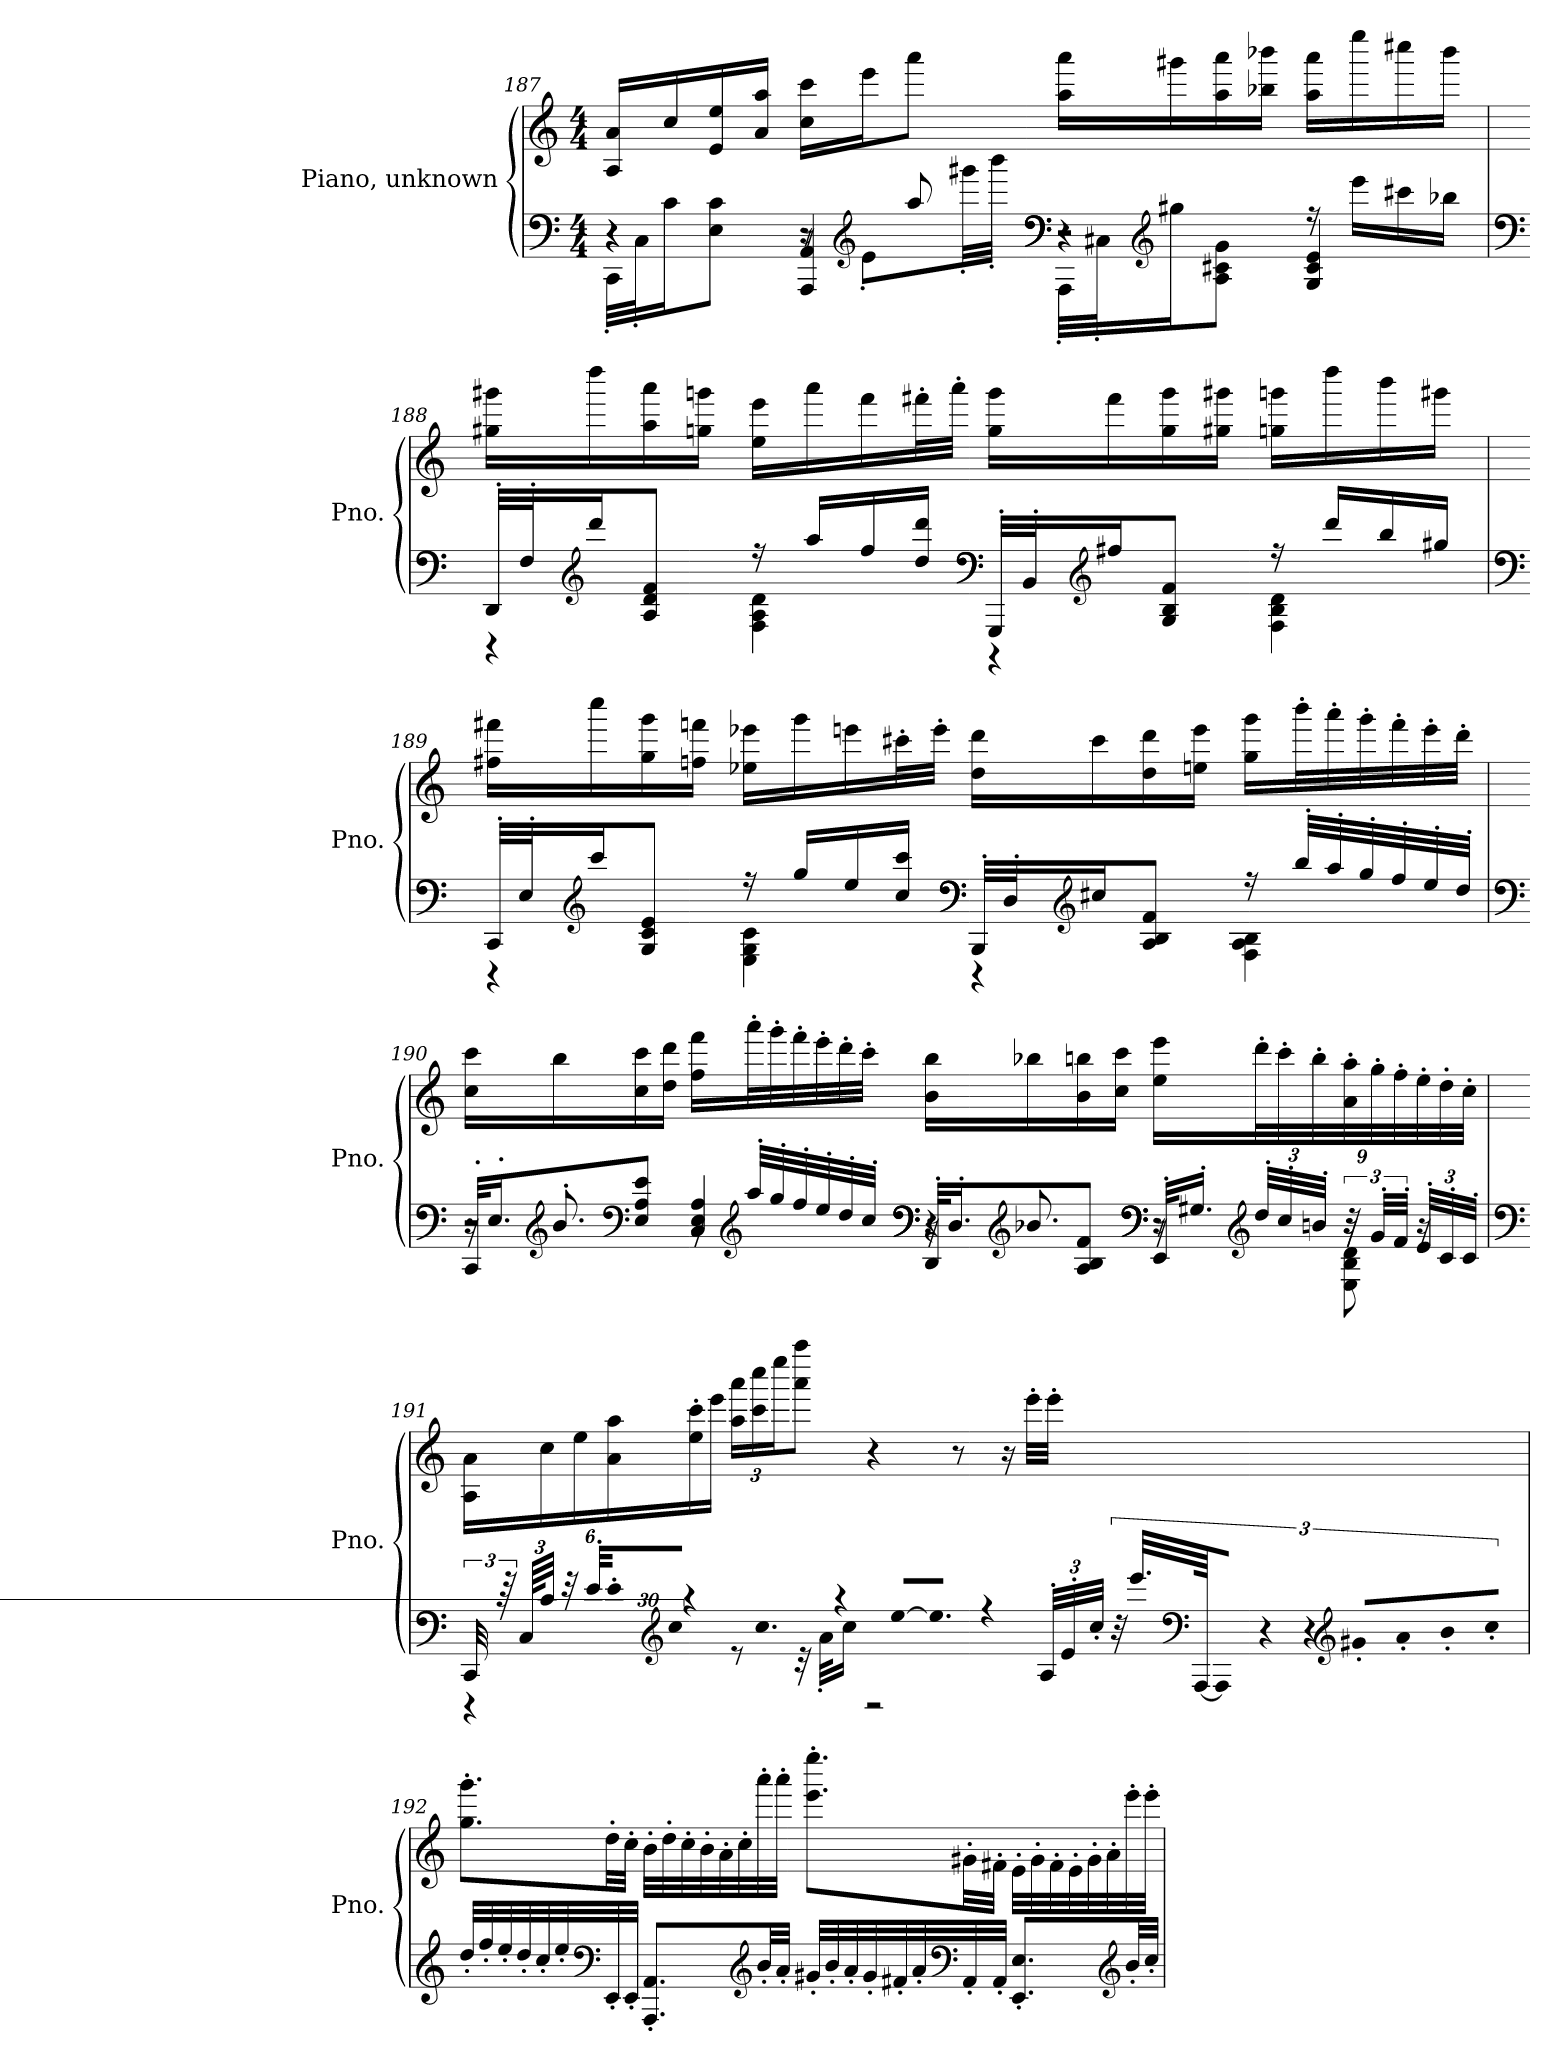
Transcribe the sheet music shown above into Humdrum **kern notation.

**kern	**kern
*part1	*part1
*staff2	*staff1
*I"Piano, unknown	*
*I'Pno.	*
!!LO:LB:g=z
*clefF4	*clefG2
*k[]	*k[]
*M4/4	*M4/4
=187	=187
*^	*
*	*^	*
4r	32CC'\LLL	4r	16A/ 16a/LL
.	32C'\J	.	.
.	16c\J	.	16cc/
.	8E\ 8c\J	.	16e/ 16ee/
.	.	.	16a/ 16aa/JJ
8r	16r	4AAA/ 4AA/	16cc\ 16ccc\LL
*clefG2	*	*	*
.	8e'\L	.	16eee\J
8aa/	.	.	8aaa\J
.	32ggg#X'\LL	.	.
.	32bbb'\JJJ	.	.
*clefF4	*	*	*
2r	32AAA'\LLL	4r	16aa\ 16aaa\LL
.	32C#X'\J	.	.
*clefG2	*	*	*
.	16gg#X\J	.	16ggg#X\
.	8A\ 8c#X\ 8g\J	.	16aa\ 16aaa\
.	.	.	16bb-X\ 16bbb-X\JJ
.	16r	4G/ 4c#/ 4e/	16aa\ 16aaa\LL
.	16eee\LL	.	16eeee\
.	16ccc#X\	.	16cccc#X\
.	16bb-X\JJ	.	16bbb-\JJ
*v	*v	*v	*
!!LO:LB:g=z
=188	=188
*clefF4	*
*^	*
32DD'/LLL	4r	16gg#X\ 16ggg#X\LL
32F'/J	.	.
*clefG2	*	*
16ddd/J	.	16dddd\
8A/ 8d/ 8f/J	.	16aa\ 16aaa\
.	.	16ggn\ 16gggn\JJ
16r	4F\ 4A\ 4d\	16ee\ 16eee\LL
16aa/LL	.	16aaa\
16ff/	.	16fff\
16dd/ 16ddd/JJ	.	32fff#X'\L
.	.	32aaa'\JJJ
*clefF4	*	*
32GGG'/LLL	4r	16gg\ 16ggg\LL
32BB'/J	.	.
*clefG2	*	*
16ff#X/J	.	16fff#\
8G/ 8B/ 8f/J	.	16gg\ 16ggg\
.	.	16gg#X\ 16ggg#X\JJ
16r	4F\ 4B\ 4d\	16ggn\ 16gggn\LL
16ddd/LL	.	16dddd\
16bb/	.	16bbb\
16gg#X/JJ	.	16ggg#X\JJ
!!LO:PB:g=z
=189	=189	=189
*clefF4	*	*
32CC'/LLL	4r	16ff#X\ 16fff#X\LL
32E'/J	.	.
*clefG2	*	*
16ccc/J	.	16cccc\
8G/ 8c/ 8e/J	.	16gg\ 16ggg\
.	.	16ffn\ 16fffn\JJ
16r	4E\ 4G\ 4c\	16ee-X\ 16eee-X\LL
16gg/LL	.	16ggg\
16ee/	.	16eeen\
16cc/ 16ccc/JJ	.	32ccc#X'\L
.	.	32eee'\JJJ
*clefF4	*	*
32BBB'/LLL	4r	16dd\ 16ddd\LL
32D'/J	.	.
*clefG2	*	*
16cc#X/J	.	16ccc#\
8A/ 8B/ 8f/J	.	16dd\ 16ddd\
.	.	16een\ 16eee\JJ
16r	4F\ 4A\ 4B\	16gg\ 16ggg\LL
32bb'/LLL	.	32bbb'\L
32aa'/	.	32aaa'\
32gg'/	.	32ggg'\
32ff'/	.	32fff'\
32ee'/	.	32eee'\
32dd'/JJJ	.	32ddd'\JJJ
*v	*v	*
!!LO:LB:g=z
=190	=190
*clefF4	*
*^	*
*	*^	*
16r	2r	32CC'/KLL	16cc\ 16ccc\LL
.	.	16.E'/J	.
*clefG2	*	*	*
8.b'/	.	.	16bb\
*clefF4	*	*	*
.	.	8E/ 8A/ 8e/J	16cc\ 16ccc\
.	.	.	16dd\ 16ddd\JJ
16r	.	4C/ 4E/ 4A/	16ff\ 16fff\LL
*clefG2	*	*	*
32aa'/LLL	.	.	32aaa'\L
32gg'/	.	.	32ggg'\
32ff'/	.	.	32fff'\
32ee'/	.	.	32eee'\
32dd'/	.	.	32ddd'\
32cc'/JJJ	.	.	32ccc'\JJJ
*clefF4	*	*	*
16r	4r	32DD'/KLL	16b\ 16bb\LL
.	.	16.D'/J	.
*clefG2	*	*	*
8.b-X'/	.	.	16bb-X\
.	.	8A/ 8B/ 8f/J	16b\ 16bbn\
.	.	.	16cc\ 16ccc\JJ
*clefF4	*	*	*
16r	8r	32EE'/KLL	16ee\ 16eee\LL
.	.	16.G#X'/JJ	.
*clefG2	*	*	*
*Xbrackettup	*	*	*Xbrackettup
48dd'/LLL	.	.	48ddd'\L
48cc'/	.	.	48ccc'\
48bn'/JJJ	.	.	48bb'\
*brackettup	*	*	*
48r	8E\ 8B\ 8d\	16r	48a\' 48aa\'
48g'/LLL	.	.	48gg'\
48f'/JJJ	.	.	48ff'\
*	*	*Xbrackettup	*
16r	.	48e'/LLL	48ee'\
.	.	48c'/	48dd'\
.	.	48c'/JJJ	48cc'\JJJ
*v	*v	*v	*
!!LO:LB:g=z
=191	=191
*clefF4	*
*brackettup	*
*^	*
48CC/	4r	24A\ 24a\LL
96r	.	.
96C/KLLL	.	.
48c/JJJ	.	24cc\
32r	.	.
.	.	24ee\
32e'/LLL	.	.
!LO:N:vis=64	!	!
960%17e'/L	.	24a\ 24aa\
*clefG2	*	*
!LO:N:vis=64	!	!
960%17cc/JJJJ	.	.
1920ryy	.	.
!LO:N:vis=128	!	!
1920%17r	.	.
.	.	24ee\' 24ccc\'
!LO:N:vis=64.	!	!
640%17cc/	.	.
!LO:N:vis=128	!	!
1920%17r	.	.
!LO:N:vis=256	!	!
[1920%17ee/KLLLL	.	.
.	.	24eee\JJ
!LO:N:vis=64.	!	!
640%17ee/JJJJ]	.	.
1920ryy	.	.
!LO:N:vis=128	!	!
1920%17r	.	.
*Xbrackettup	*	*
48A'/LLL	8r	24aa\ 24aaa\LL
48e'/	.	.
48cc'/JJJ	.	24ccc\ 24cccc\
*brackettup	*	*
48r	.	.
48.eee/LLL	.	24eeee\J
*clefF4	*	*
[96AAA/JJK	.	.
8AAA/J]	32r	8aaa\ 8aaaa\J
.	32C'\KLL	.
.	16E\JJ	.
4r	2r	4r
8r	.	8r
*clefG2	*	*
32g#X'/LLL	.	16r
32a'/	.	.
32b'/	.	32eee'\LLL
32cc'/JJJ	.	32eee'\JJJ
*v	*v	*
!!LO:LB:g=z
=192	=192
32dd'/LLL	8.gg\' 8.ggg\'L
32ff'/	.
32ee'/	.
32dd'/	.
32cc'/	.
32ee'/	.
*clefF4	*
32EE'/	32dd'\LL
32EE'/JJJ	32cc'\JJJ
8.AAA/' 8.AA/'L	32b'\LLL
.	32dd'\
.	32cc'\
.	32b'\
.	32a'\
.	32cc'\
*clefG2	*
32b'/LL	32aaa'\
32a'/JJJ	32aaa'\JJJ
32g#X'/LLL	8.eee\' 8.eeee\'L
32b'/	.
32a'/	.
32g#'/	.
32f#X'/	.
32a'/	.
*clefF4	*
32AA'/	32g#X'\LL
32AA'/JJJ	32f#X'\JJJ
8.EE/' 8.E/'L	32e'\LLL
.	32g#'\
.	32f#'\
.	32e'\
.	32g#'\
.	32a'\
*clefG2	*
32b'/LL	32eee'\
32cc'/JJJ	32eee'\JJJ
=	=
*-	*-
